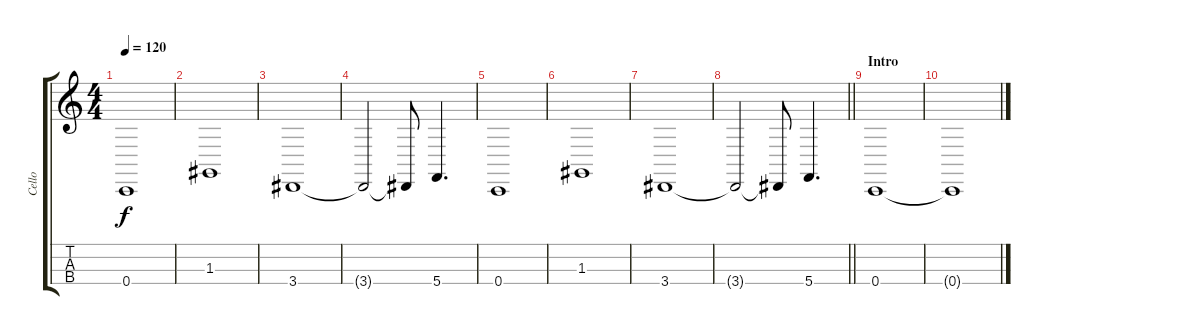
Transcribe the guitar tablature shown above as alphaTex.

\track ("Cello" "Cello") {instrument violin}
\staff {score tabs}
\tuning (A3 D3 G2 C2) {hide}
\ts (4 4)
\tempo 120
\clef g2
\ks c
0.4.1{dy f volume 16 instrument violin} |
1.3.1 |
3.4.1 |
3.4{t}.2 3.4{t}.8 5.4.4{d} |
0.4.1 |
1.3.1 |
3.4.1 |
\barLineRight lightlight
3.4{t}.2 3.4{t}.8 5.4.4{d} |
\section ("" "Intro")
0.4.1{volume 0} |
0.4{t}.1
